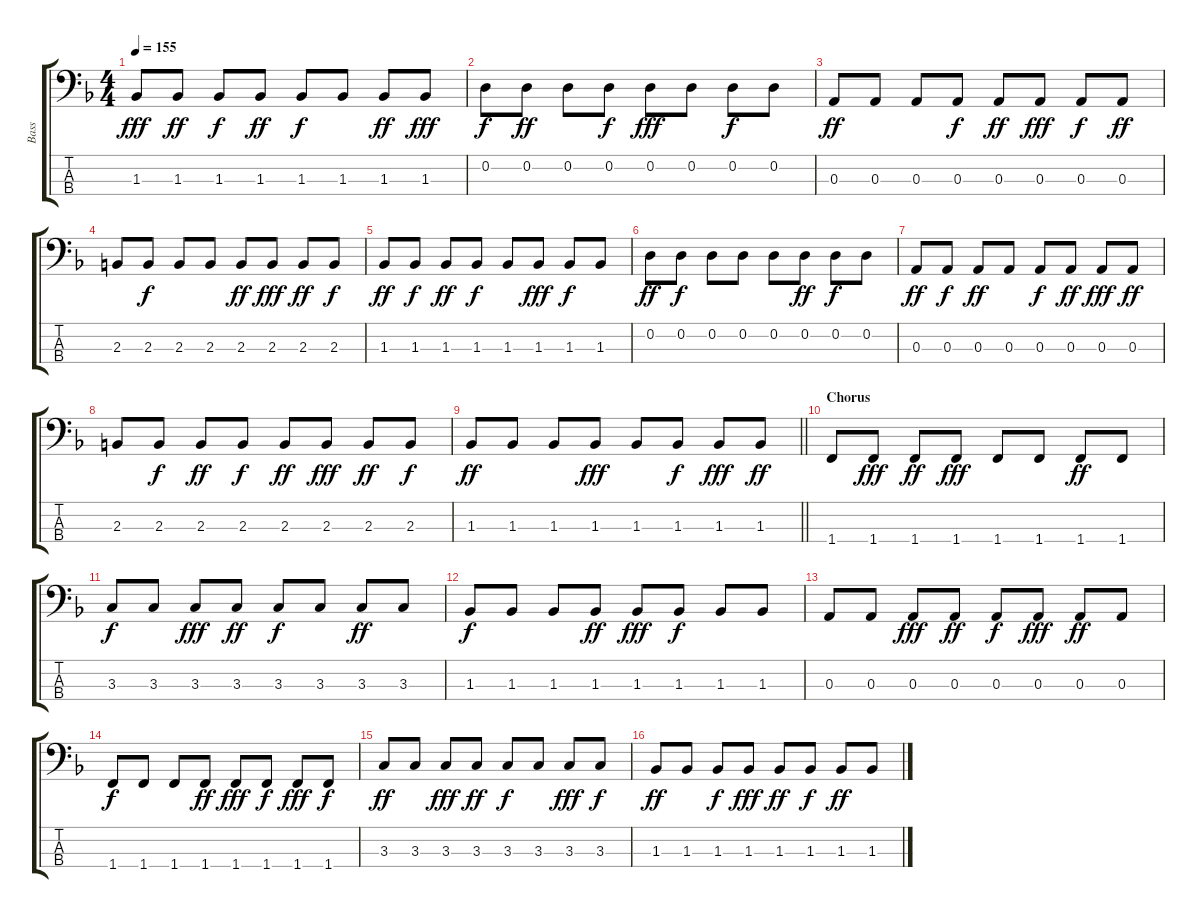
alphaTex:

\track ("Bass" "Bass") {instrument electricbassfinger}
\staff {score tabs}
\tuning (G2 D2 A1 E1) {hide}
\ts (4 4)
\tempo 155
\clef f4
\ks f
1.3.8{dy fff} 1.3.8{dy ff} 1.3.8{dy f} 1.3.8{dy ff} 1.3.8{dy f} 1.3.8 1.3.8{dy ff} 1.3.8{dy fff} |
0.2.8{dy f} 0.2.8{dy ff} 0.2.8 0.2.8{dy f} 0.2.8{dy fff} 0.2.8 0.2.8{dy f} 0.2.8 |
0.3.8{dy ff} 0.3.8 0.3.8 0.3.8{dy f} 0.3.8{dy ff} 0.3.8{dy fff} 0.3.8{dy f} 0.3.8{dy ff} |
2.3.8 2.3.8{dy f} 2.3.8 2.3.8 2.3.8{dy ff} 2.3.8{dy fff} 2.3.8{dy ff} 2.3.8{dy f} |
1.3.8{dy ff} 1.3.8{dy f} 1.3.8{dy ff} 1.3.8{dy f} 1.3.8 1.3.8{dy fff} 1.3.8{dy f} 1.3.8 |
0.2.8{dy ff} 0.2.8{dy f} 0.2.8 0.2.8 0.2.8 0.2.8{dy ff} 0.2.8{dy f} 0.2.8 |
0.3.8{dy ff} 0.3.8{dy f} 0.3.8{dy ff} 0.3.8 0.3.8{dy f} 0.3.8{dy ff} 0.3.8{dy fff} 0.3.8{dy ff} |
2.3.8 2.3.8{dy f} 2.3.8{dy ff} 2.3.8{dy f} 2.3.8{dy ff} 2.3.8{dy fff} 2.3.8{dy ff} 2.3.8{dy f} |
\barLineRight lightlight
1.3.8{dy ff} 1.3.8 1.3.8 1.3.8{dy fff} 1.3.8 1.3.8{dy f} 1.3.8{dy fff} 1.3.8{dy ff} |
\section ("" "Chorus")
1.4.8 1.4.8{dy fff} 1.4.8{dy ff} 1.4.8{dy fff} 1.4.8 1.4.8 1.4.8{dy ff} 1.4.8 |
3.3.8{dy f} 3.3.8 3.3.8{dy fff} 3.3.8{dy ff} 3.3.8{dy f} 3.3.8 3.3.8{dy ff} 3.3.8 |
1.3.8{dy f} 1.3.8 1.3.8 1.3.8{dy ff} 1.3.8{dy fff} 1.3.8{dy f} 1.3.8 1.3.8 |
0.3.8 0.3.8 0.3.8{dy fff} 0.3.8{dy ff} 0.3.8{dy f} 0.3.8{dy fff} 0.3.8{dy ff} 0.3.8 |
1.4.8{dy f} 1.4.8 1.4.8 1.4.8{dy ff} 1.4.8{dy fff} 1.4.8{dy f} 1.4.8{dy fff} 1.4.8{dy f} |
3.3.8{dy ff} 3.3.8 3.3.8{dy fff} 3.3.8{dy ff} 3.3.8{dy f} 3.3.8 3.3.8{dy fff} 3.3.8{dy f} |
1.3.8{dy ff} 1.3.8 1.3.8{dy f} 1.3.8{dy fff} 1.3.8{dy ff} 1.3.8{dy f} 1.3.8{dy ff} 1.3.8
